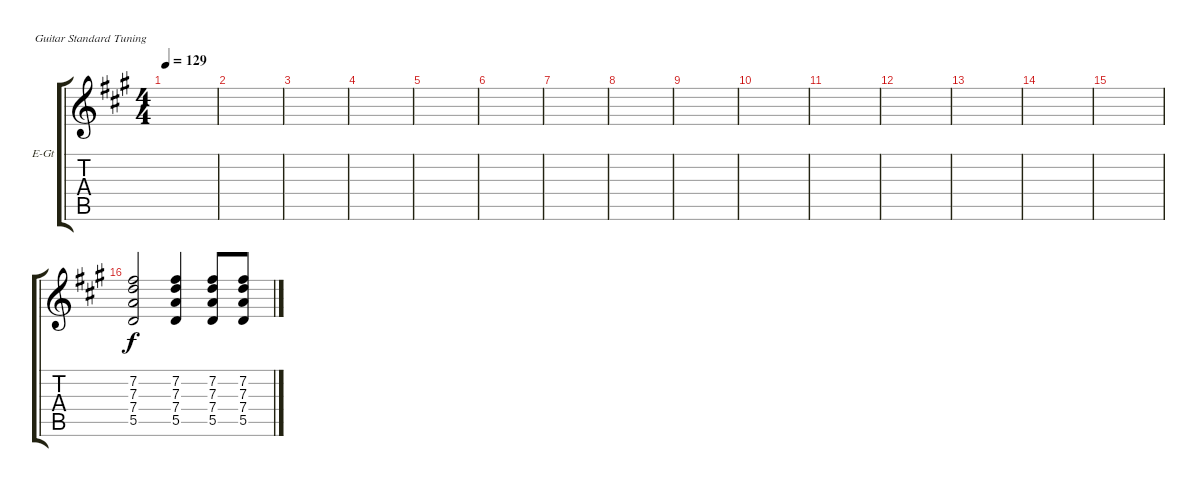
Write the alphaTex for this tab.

\defaultSystemsLayout 4
\bracketExtendMode groupsimilarinstruments
\firstSystemTrackNameOrientation horizontal
\otherSystemsTrackNameOrientation horizontal
\track ("Electric Guitar (Drive)" "E-Gt") {instrument overdrivenguitar}
\staff {score tabs}
\tuning (E4 B3 G3 D3 A2 E2)
\ts (4 4)
\tempo 129
\clef g2
\ks f#minor
|
|
|
|
|
|
|
|
|
|
|
|
|
|
|
(7.3 7.4 5.5 7.2).2 (7.3 7.4 5.5 7.2).4 (7.3 7.4 5.5 7.2).8 (7.3 7.4 5.5 7.2).8
